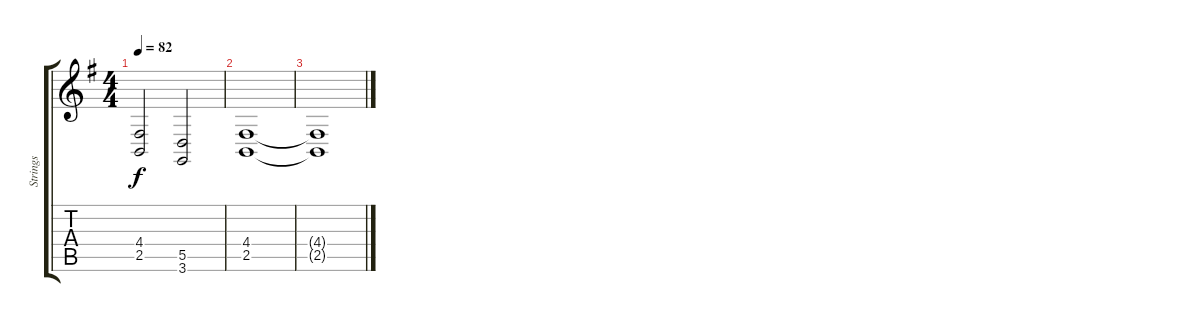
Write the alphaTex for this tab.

\track ("Strings" "Strings") {instrument stringensemble2}
\staff {score tabs}
\tuning (E4 B3 G3 D3 A2 E2) {hide}
\ts (4 4)
\tempo 82
\clef g2
\ks eminor
(4.4 2.5).2{dy f} (5.5 3.6).2 |
(4.4 2.5).1{volume 0} |
(4.4{t} 2.5{t}).1
